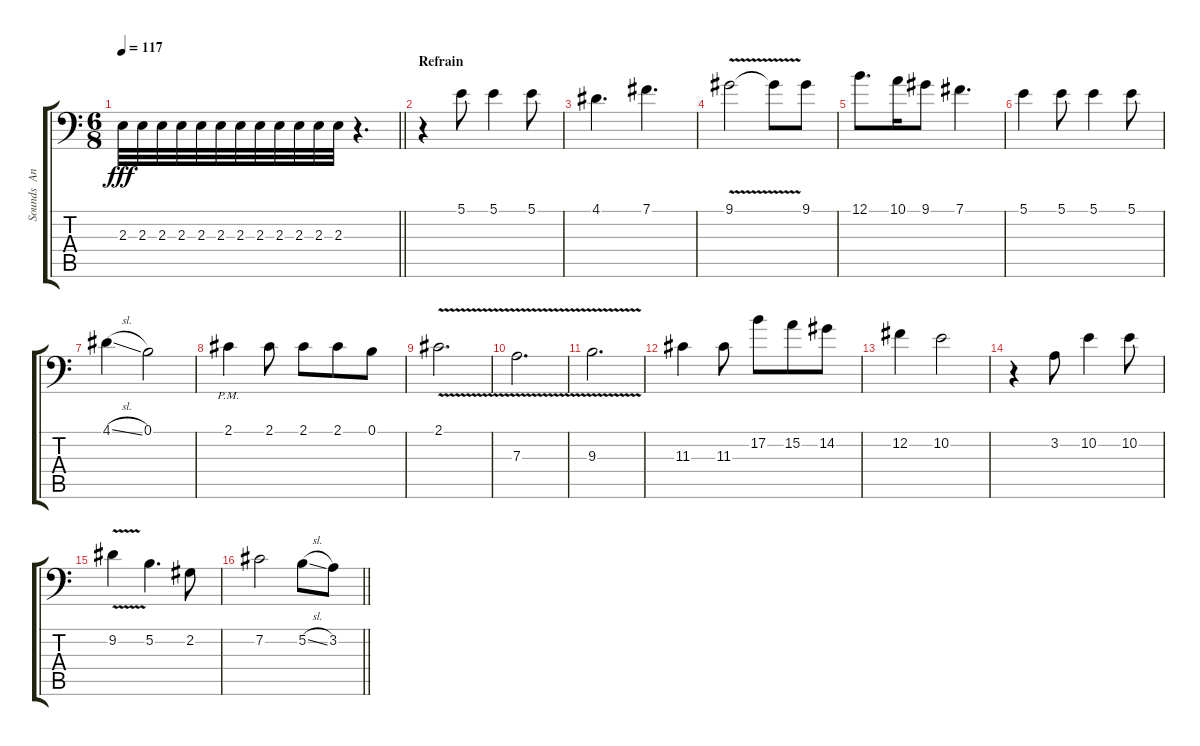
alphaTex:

\track ("Sounds  And Vokal" "Sounds  An") {instrument lead1square}
\staff {score tabs}
\tuning (B3 Gb3 D3 A2 E2 A1) {hide}
\ts (6 8)
\tempo 117
\clef f4
\barLineRight lightlight
\ks c
2.3.32{dy fff} 2.3.32 2.3.32 2.3.32 2.3.32 2.3.32 2.3.32 2.3.32 2.3.32 2.3.32 2.3.32 2.3.32 r.4{d} |
\section ("" "Refrain ")
r.4{volume 16 instrument lead1square} 5.1.8 5.1.4 5.1.8 |
4.1.4{d} 7.1.4{d} |
9.1{v}.2 9.1{t}.8 9.1.8 |
12.1.8{d} 10.1.16 9.1.8 7.1.4{d} |
5.1.4 5.1.8 5.1.4 5.1.8 |
4.1{sl}.4 0.1.2 |
2.1{pm}.4 2.1.8 2.1.8 2.1.8 0.1.8 |
2.1{v}.2{d} |
7.3{v}.2{d} |
9.3{v}.2{d} |
11.3.4 11.3.8 17.2.8 15.2.8 14.2.8 |
12.2.4 10.2.2 |
r.4 3.2.8 10.2.4 10.2.8 |
9.2{v}.4 5.2.4{d} 2.2.8 |
\barLineRight lightlight
7.2.2 5.2{sl}.8 3.2.8
